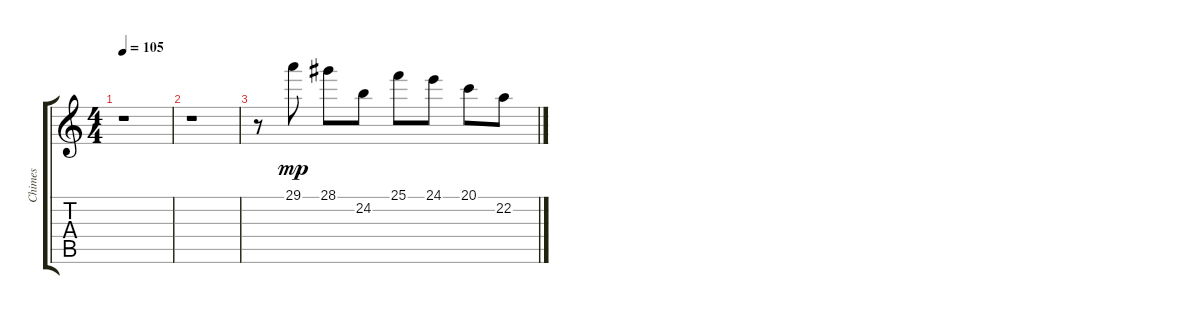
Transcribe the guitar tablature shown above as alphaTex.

\track ("Chimes" "Chimes") {instrument glockenspiel}
\staff {score tabs}
\tuning (E4 B3 G3 D3 A2 E2) {hide}
\ts (4 4)
\tempo 105
\clef g2
\ks c
r.1{dy mp} |
r.1 |
r.8 29.1.8 28.1.8 24.2.8 25.1.8 24.1.8 20.1.8 22.2.8
